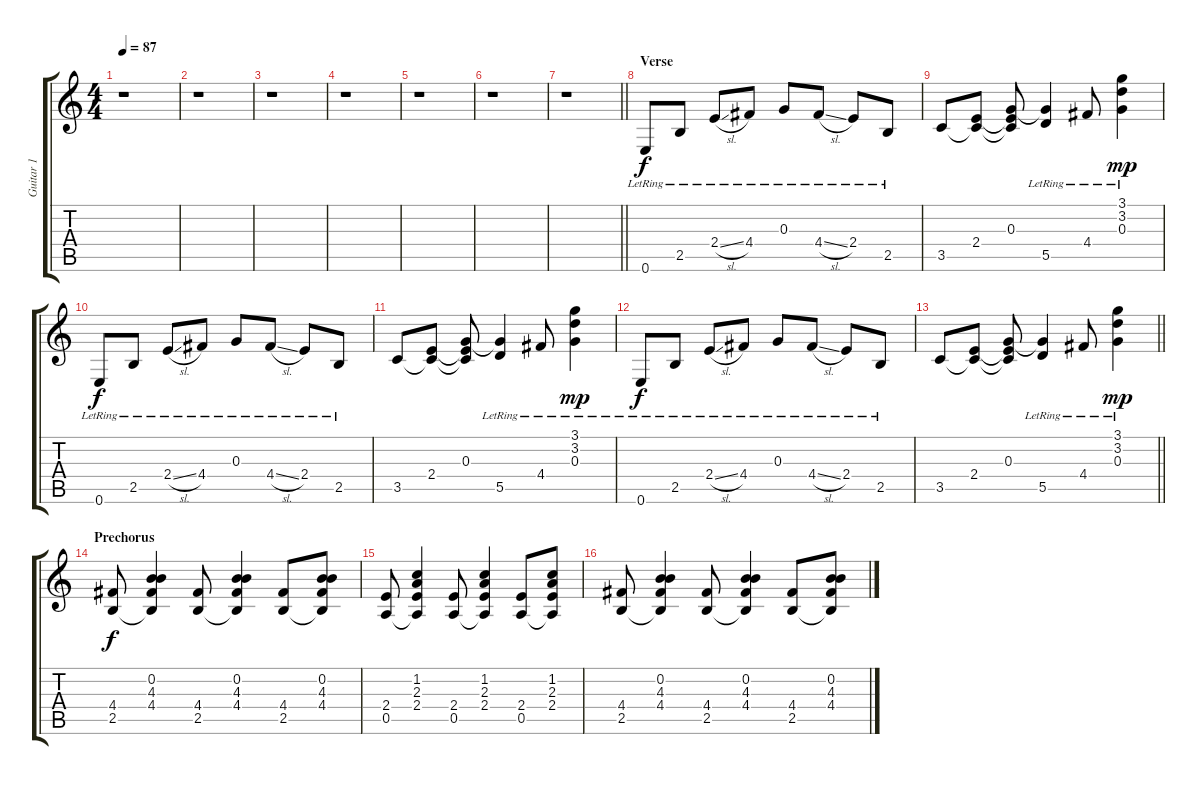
\track ("Guitar 1" "Guitar 1") {instrument electricguitarjazz}
\staff {score tabs}
\tuning (E4 B3 G3 D3 A2 E2) {hide}
\ts (4 4)
\tempo 87
\clef g2
\ks c
r.1{dy f} |
r.1 |
r.1 |
r.1 |
r.1 |
r.1 |
\barLineRight lightlight
r.1 |
\section ("" "Verse")
0.6{lr}.8 2.5{lr}.8 2.4{sl lr}.8 4.4{lr}.8 0.3{lr}.8 4.4{sl lr}.8 2.4{lr}.8 2.5{lr}.8 |
3.5.8 (2.4 3.5{t}).8 (0.3 2.4{t} 3.5{t}).8 (0.3{t} 5.5{lr}).4 4.4{lr}.8 (3.1{lr} 3.2{lr} 0.3{lr}).4{dy mp} |
0.6{lr}.8{dy f} 2.5{lr}.8 2.4{sl lr}.8 4.4{lr}.8 0.3{lr}.8 4.4{sl lr}.8 2.4{lr}.8 2.5{lr}.8 |
3.5.8 (2.4 3.5{t}).8 (0.3 2.4{t} 3.5{t}).8 (0.3{t} 5.5{lr}).4 4.4{lr}.8 (3.1{lr} 3.2{lr} 0.3{lr}).4{dy mp} |
0.6{lr}.8{dy f} 2.5{lr}.8 2.4{sl lr}.8 4.4{lr}.8 0.3{lr}.8 4.4{sl lr}.8 2.4{lr}.8 2.5{lr}.8 |
\barLineRight lightlight
3.5.8 (2.4 3.5{t}).8 (0.3 2.4{t} 3.5{t}).8 (0.3{t} 5.5{lr}).4 4.4{lr}.8 (3.1{lr} 3.2{lr} 0.3{lr}).4{dy mp} |
\section ("" "Prechorus")
(4.4 2.5).8{dy f} (0.2 4.3 4.4 2.5{t}).4 (4.4 2.5).8 (0.2 4.3 4.4 2.5{t}).4 (4.4 2.5).8 (0.2 4.3 4.4 2.5{t}).8 |
(2.4 0.5).8 (1.2 2.3 2.4 0.5{t}).4 (2.4 0.5).8 (1.2 2.3 2.4 0.5{t}).4 (2.4 0.5).8 (1.2 2.3 2.4 0.5{t}).8 |
(4.4 2.5).8 (0.2 4.3 4.4 2.5{t}).4 (4.4 2.5).8 (0.2 4.3 4.4 2.5{t}).4 (4.4 2.5).8 (0.2 4.3 4.4 2.5{t}).8
